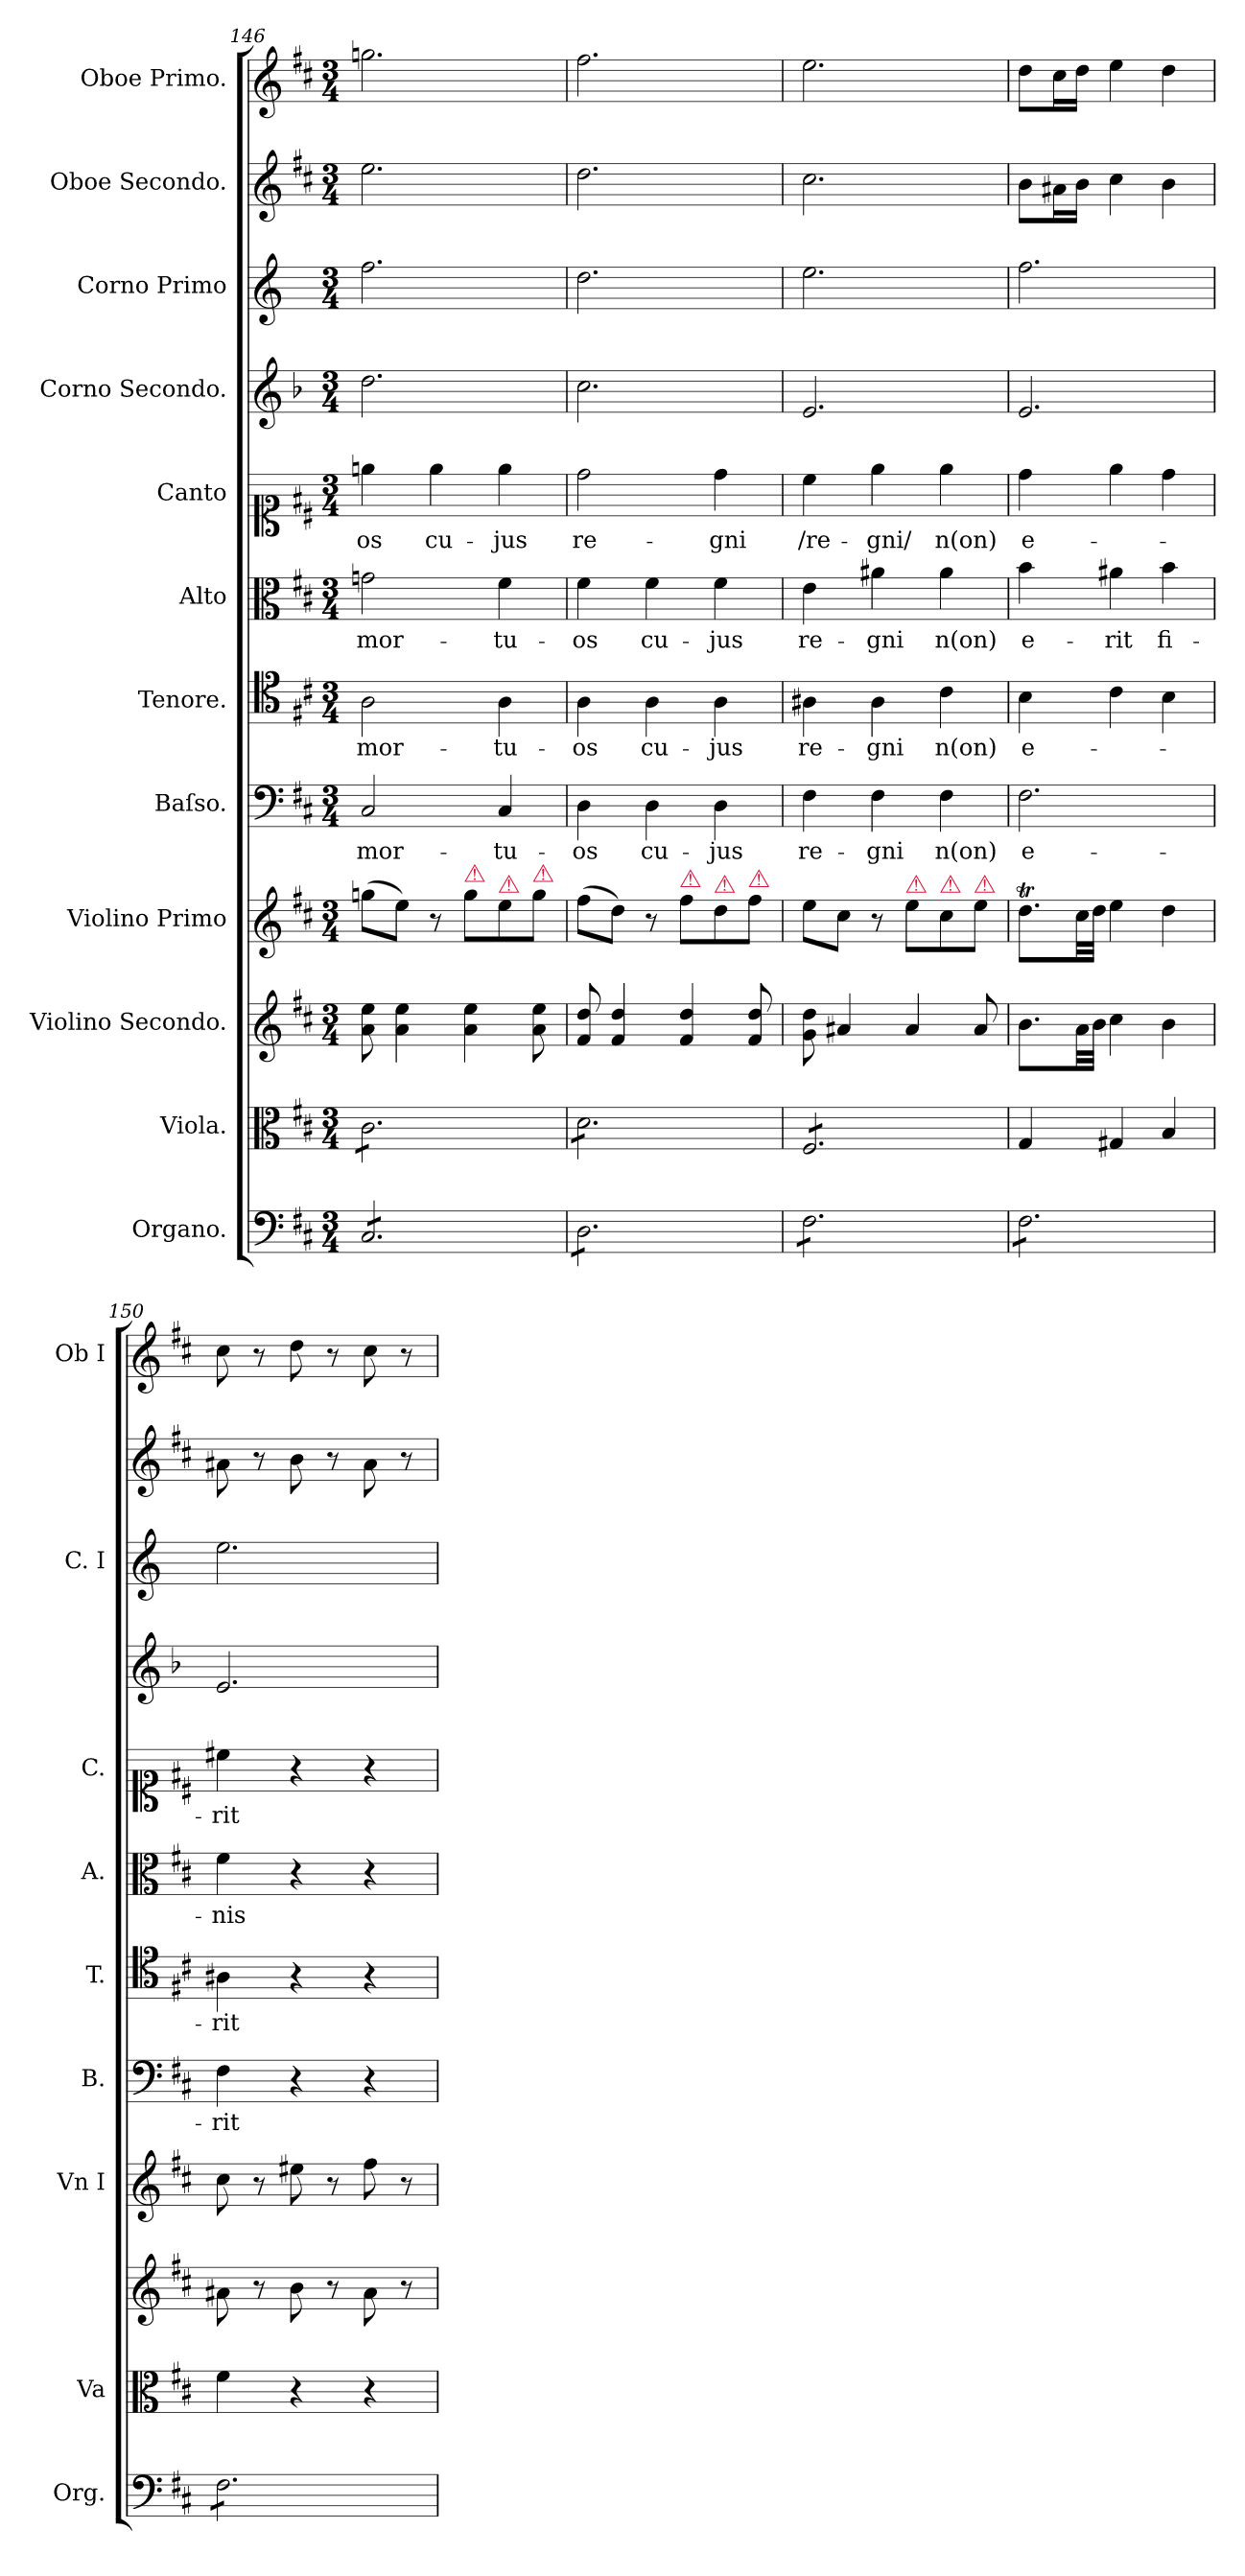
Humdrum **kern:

**kern	**kern	**kern	**kern	**kern	**text	**kern	**text	**kern	**text	**kern	**text	**kern	**kern	**kern	**kern
*part12	*part11	*part10	*part9	*part8	*part8	*part7	*part7	*part6	*part6	*part5	*part5	*part4	*part3	*part2	*part1
*staff12	*staff11	*staff10	*staff9	*staff8	*staff8	*staff7	*staff7	*staff6	*staff6	*staff5	*staff5	*staff4	*staff3	*staff2	*staff1
*I"Organo.	*I"Viola.	*I"Violino Secondo.	*I"Violino Primo	*I"Baſso.	*	*I"Tenore.	*	*I"Alto	*	*I"Canto	*	*I"Corno Secondo.	*I"Corno Primo	*I"Oboe Secondo.	*I"Oboe Primo.
*I'Org.	*I'Va	*	*I'Vn I	*I'B.	*	*I'T.	*	*I'A.	*	*I'C.	*	*	*I'C. I	*	*I'Ob I
*clefF4	*clefC3	*clefG2	*clefG2	*clefF4	*	*clefC4	*	*clefC3	*	*clefC1	*	*clefG2	*clefG2	*clefG2	*clefG2
*k[f#c#]	*k[f#c#]	*k[f#c#]	*k[f#c#]	*k[f#c#]	*	*k[f#c#]	*	*k[f#c#]	*	*k[f#c#]	*	*k[b-]	*k[]	*k[f#c#]	*k[f#c#]
*M3/4	*M3/4	*M3/4	*M3/4	*M3/4	*	*M3/4	*	*M3/4	*	*M3/4	*	*M3/4	*M3/4	*M3/4	*M3/4
=146	=146	=146	=146	=146	=146	=146	=146	=146	=146	=146	=146	=146	=146	=146	=146
!	!	!	!	!	!	!	!LO:LY:i	!	!LO:LY:i	!	!	!	!	!	!
*tremolo	*	*	*	*	*	*	*	*	*	*	*	*	*	*	*
*	*tremolo	*	*	*	*	*	*	*	*	*	*	*	*	*	*
8C#/L	8c#\L	8a\ 8ee\	(8ggn\L	2C#/	mor-	2A\	mor-	2gn\	mor-	4een\	-os	2.dd\	2.ff\	2.ee\	2.ggn\
8C#/	8c#\	4a\ 4ee\	8ee\J)	.	.	.	.	.	.	.	.	.	.	.	.
8C#/	8c#\	.	8r	.	.	.	.	.	.	4ee\	cu-	.	.	.	.
!	!	!	!LO:TX:a:color=crimson:t=⚠	!	!	!	!	!	!	!	!	!	!	!	!
8C#/	8c#\	4a\ 4ee\	8gg\L	.	.	.	.	.	.	.	.	.	.	.	.
!	!	!	!LO:TX:a:color=crimson:t=⚠	!	!	!	!	!	!	!	!	!	!	!	!
!	!	!	!	!	!	!	!LO:LY:i	!	!LO:LY:i	!	!	!	!	!	!
8C#/	8c#\	.	8ee\	4C#/	-tu-	4A\	-tu-	4f#\	-tu-	4ee\	-jus	.	.	.	.
!	!	!	!LO:TX:a:color=crimson:t=⚠	!	!	!	!	!	!	!	!	!	!	!	!
8C#/J	8c#\J	8a\ 8ee\	8gg\J	.	.	.	.	.	.	.	.	.	.	.	.
=147	=147	=147	=147	=147	=147	=147	=147	=147	=147	=147	=147	=147	=147	=147	=147
!	!	!	!	!	!	!	!LO:LY:i	!	!LO:LY:i	!	!	!	!	!	!
8D\L	8d\L	8f#/ 8dd/	(8ff#\L	4D\	-os	4A\	-os	4f#\	-os	2dd\	re-	2.cc\	2.dd\	2.dd\	2.ff#\
8D\	8d\	4f#/ 4dd/	8dd\J)	.	.	.	.	.	.	.	.	.	.	.	.
8D\	8d\	.	8r	4D\	cu-	4A\	cu-	4f#\	cu-	.	.	.	.	.	.
!	!	!	!LO:TX:a:color=crimson:t=⚠	!	!	!	!	!	!	!	!	!	!	!	!
8D\	8d\	4f#/ 4dd/	8ff#\L	.	.	.	.	.	.	.	.	.	.	.	.
!	!	!	!LO:TX:a:color=crimson:t=⚠	!	!	!	!	!	!	!	!	!	!	!	!
8D\	8d\	.	8dd\	4D\	-jus	4A\	-jus	4f#\	-jus	4dd\	-gni	.	.	.	.
!	!	!	!LO:TX:a:color=crimson:t=⚠	!	!	!	!	!	!	!	!	!	!	!	!
8D\J	8d\J	8f#/ 8dd/	8ff#\J	.	.	.	.	.	.	.	.	.	.	.	.
=148	=148	=148	=148	=148	=148	=148	=148	=148	=148	=148	=148	=148	=148	=148	=148
8F#\L	8F#/L	8g\ 8dd\	8ee\L	4F#\	re-	4A#X\	re-	4e\	re-	4cc#\	/re-	2.e/	2.ee\	2.cc#\	2.ee\
8F#\	8F#/	4a#X/	8cc#\J	.	.	.	.	.	.	.	.	.	.	.	.
8F#\	8F#/	.	8r	4F#\	-gni	4A#\	-gni	4a#X\	-gni	4ee\	-gni/	.	.	.	.
!	!	!	!LO:TX:a:color=crimson:t=⚠	!	!	!	!	!	!	!	!	!	!	!	!
8F#\	8F#/	4a#/	8ee\L	.	.	.	.	.	.	.	.	.	.	.	.
!	!	!	!LO:TX:a:color=crimson:t=⚠	!	!	!	!	!	!	!	!	!	!	!	!
8F#\	8F#/	.	8cc#\	4F#\	n(on)	4c#\	n(on)	4a#\	n(on)	4ee\	n(on)	.	.	.	.
!	!	!	!LO:TX:a:color=crimson:t=⚠	!	!	!	!	!	!	!	!	!	!	!	!
8F#\J	8F#/J	8a#/	8ee\J	.	.	.	.	.	.	.	.	.	.	.	.
*	*Xtremolo	*	*	*	*	*	*	*	*	*	*	*	*	*	*
=149	=149	=149	=149	=149	=149	=149	=149	=149	=149	=149	=149	=149	=149	=149	=149
8F#\L	4G/	8.b\L	8.ddT\L	2.F#\	e-	4B\	e-	4b\	e-	4dd\	e-	2.e/	2.ff\	8b\L	8dd\L
8F#\	.	.	.	.	.	.	.	.	.	.	.	.	.	16a#X\L	16cc#\L
.	.	32a\LL	32cc#\LL	.	.	.	.	.	.	.	.	.	.	16b\JJ	16dd\JJ
.	.	32b\JJJ	32dd\JJJ	.	.	.	.	.	.	.	.	.	.	.	.
8F#\	4G#X/	4cc#\	4ee\	.	.	4c#\	.	4a#X\	-rit	4ee\	.	.	.	4cc#\	4ee\
8F#\	.	.	.	.	.	.	.	.	.	.	.	.	.	.	.
8F#\	4B/	4b\	4dd\	.	.	4B\	.	4b\	fi-	4dd\	.	.	.	4b\	4dd\
8F#\J	.	.	.	.	.	.	.	.	.	.	.	.	.	.	.
=150	=150	=150	=150	=150	=150	=150	=150	=150	=150	=150	=150	=150	=150	=150	=150
8F#\L	4f#\	8a#X\	8cc#\	4F#\	-rit	4A#X\	-rit	4f#\	-nis	4cc#X\	-rit	2.e/	2.ee\	8a#X\	8cc#\
8F#\	.	8r	8r	.	.	.	.	.	.	.	.	.	.	8r	8r
8F#\	4r	8b\	8ee#X\	4r	.	4r	.	4r	.	4r	.	.	.	8b\	8dd\
8F#\	.	8r	8r	.	.	.	.	.	.	.	.	.	.	8r	8r
8F#\	4r	8a#\	8ff#\	4r	.	4r	.	4r	.	4r	.	.	.	8a#\	8cc#\
8F#\J	.	8r	8r	.	.	.	.	.	.	.	.	.	.	8r	8r
*Xtremolo	*	*	*	*	*	*	*	*	*	*	*	*	*	*	*
=	=	=	=	=	=	=	=	=	=	=	=	=	=	=	=
*-	*-	*-	*-	*-	*-	*-	*-	*-	*-	*-	*-	*-	*-	*-	*-
